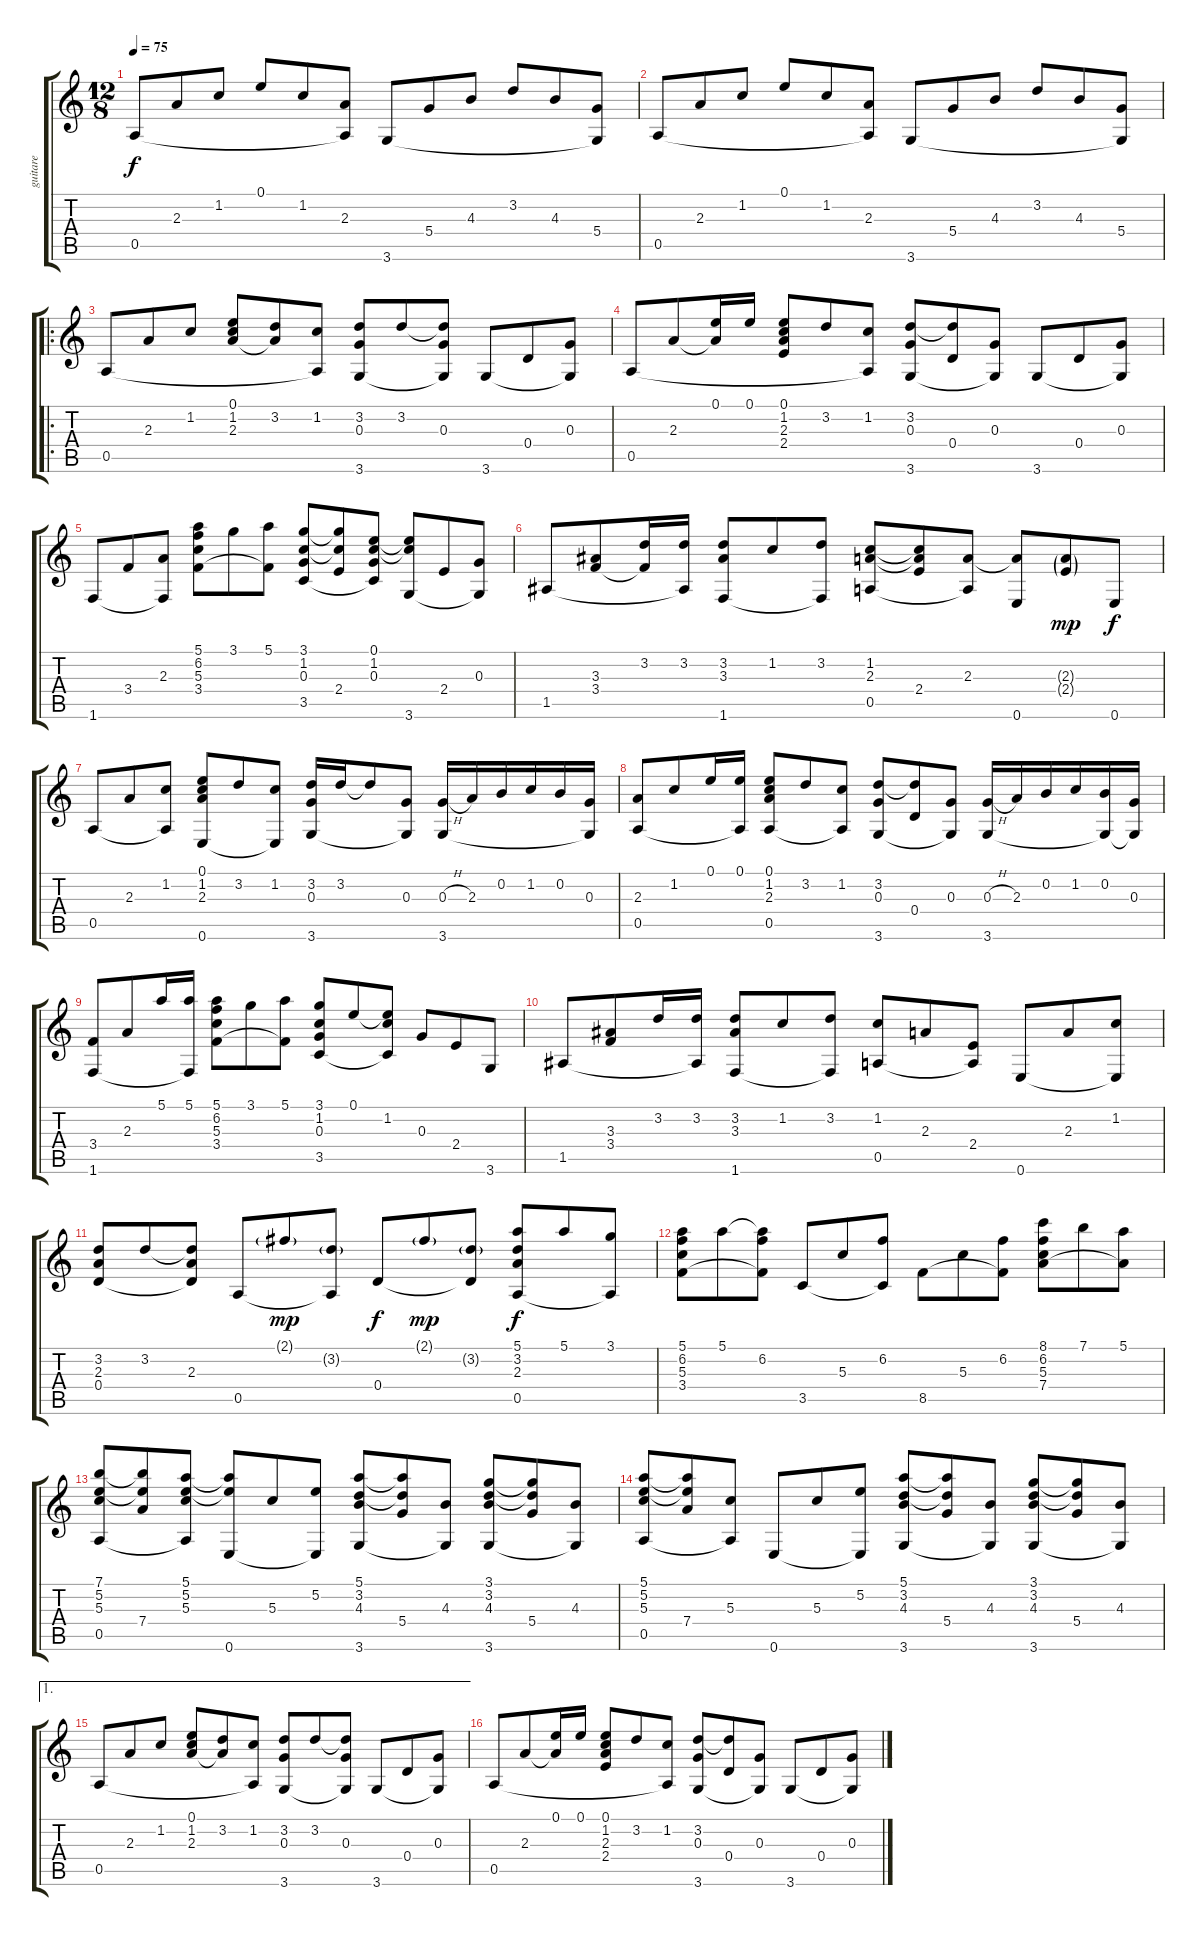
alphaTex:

\track ("guitare" "guitare") {instrument acousticguitarnylon}
\staff {score tabs}
\tuning (E4 B3 G3 D3 A2 E2) {hide}
\ts (12 8)
\tempo 75
\clef g2
\ks c
0.5.8{dy f instrument acousticguitarnylon} 2.3.8 1.2.8 0.1.8 1.2.8 (2.3 0.5{t}).8 3.6.8 5.4.8 4.3.8 3.2.8 4.3.8 (5.4 3.6{t}).8 |
0.5.8 2.3.8 1.2.8 0.1.8 1.2.8 (2.3 0.5{t}).8 3.6.8 5.4.8 4.3.8 3.2.8 4.3.8 (5.4 3.6{t}).8 |
\ro
0.5.8 2.3.8 1.2.8 (0.1 1.2 2.3).8 (3.2 2.3{t}).8 (1.2 0.5{t}).8 (3.2 0.3 3.6).8 3.2.8 (3.2{t} 0.3 3.6{t}).8 3.6.8 0.4.8 (0.3 3.6{t}).8 |
0.5.8 2.3.8 (0.1 2.3{t}).16 0.1.16 (0.1 1.2 2.3 2.4).8 3.2.8 (1.2 0.5{t}).8 (3.2 0.3 3.6).8 (3.2{t} 0.4).8 (0.3 3.6{t}).8 3.6.8 0.4.8 (0.3 3.6{t}).8 |
1.6.8 3.4.8 (2.3 1.6{t}).8 (5.1 6.2 5.3 3.4).8 3.1.8 (5.1 3.4{t}).8 (3.1 1.2 0.3 3.5).8 (3.1{t} 1.2{t} 2.4).8 (0.1 1.2 0.3 3.5{t}).8 (0.1{t} 1.2{t} 3.6).8 2.4.8 (0.3 3.6{t}).8 |
1.5.8 (3.3 3.4).8 (3.2 3.4{t}).16 (3.2 1.5{t}).16 (3.2 3.3 1.6).8 1.2.8 (3.2 1.6{t}).8 (1.2 2.3 0.5).8 (1.2{t} 2.3{t} 2.4).8 (2.3 0.5{t}).8 (2.3{t} 0.6).8 (2.3{g} 2.4{g}).8{dy mp} 0.6.8{dy f} |
0.5.8 2.3.8 (1.2 0.5{t}).8 (0.1 1.2 2.3 0.6).8 3.2.8 (1.2 0.6{t}).8 (3.2 0.3 3.6).16 3.2.16 3.2{t}.8 (0.3 3.6{t}).8 (0.3{h} 3.6).16 2.3.16 0.2.16 1.2.16 0.2.16 (0.3 3.6{t}).16 |
(2.3 0.5).8 1.2.8 0.1.16 (0.1 0.5{t}).16 (0.1 1.2 2.3 0.5).8 3.2.8 (1.2 0.5{t}).8 (3.2 0.3 3.6).8 (3.2{t} 0.4).8 (0.3 3.6{t}).8 (0.3{h} 3.6).16 2.3.16 0.2.16 1.2.16 (0.2 3.6{t}).16 (0.3 3.6{t}).16 |
(3.4 1.6).8 2.3.8 5.1.16 (5.1 1.6{t}).16 (5.1 6.2 5.3 3.4).8 3.1.8 (5.1 3.4{t}).8 (3.1 1.2 0.3 3.5).8 0.1.8 (0.1{t} 1.2 3.5{t}).8 0.3.8 2.4.8 3.6.8 |
1.5.8 (3.3 3.4).8 3.2.16 (3.2 1.5{t}).16 (3.2 3.3 1.6).8 1.2.8 (3.2 1.6{t}).8 (1.2 0.5).8 2.3.8 (2.4 0.5{t}).8 0.6.8 2.3.8 (1.2 0.6{t}).8 |
(3.2 2.3 0.4).8 3.2.8 (3.2{t} 2.3 0.4{t}).8 0.5.8 2.1{g}.8{dy mp} (3.2{g} 0.5{t}).8 0.4.8{dy f} 2.1{g}.8{dy mp} (3.2{g} 0.4{t}).8 (5.1 3.2 2.3 0.5).8{dy f} 5.1.8 (3.1 0.5{t}).8 |
(5.1 6.2 5.3 3.4).8 5.1.8 (5.1{t} 6.2 3.4{t}).8 3.5.8 5.3.8 (6.2 3.5{t}).8 8.5.8 5.3.8 (6.2 8.5{t}).8 (8.1 6.2 5.3 7.4).8 7.1.8 (5.1 7.4{t}).8 |
(7.1 5.2 5.3 0.5).8 (7.1{t} 5.2{t} 7.4).8 (5.1 5.2 5.3 0.5{t}).8 (5.1{t} 5.2{t} 0.6).8 5.3.8 (5.2 0.6{t}).8 (5.1 3.2 4.3 3.6).8 (5.1{t} 3.2{t} 5.4).8 (4.3 3.6{t}).8 (3.1 3.2 4.3 3.6).8 (3.1{t} 3.2{t} 5.4).8 (4.3 3.6{t}).8 |
(5.1 5.2 5.3 0.5).8 (5.1{t} 5.2{t} 7.4).8 (5.3 0.5{t}).8 0.6.8 5.3.8 (5.2 0.6{t}).8 (5.1 3.2 4.3 3.6).8 (5.1{t} 3.2{t} 5.4).8 (4.3 3.6{t}).8 (3.1 3.2 4.3 3.6).8 (3.1{t} 3.2{t} 5.4).8 (4.3 3.6{t}).8 |
\ae 1
0.5.8 2.3.8 1.2.8 (0.1 1.2 2.3).8 (3.2 2.3{t}).8 (1.2 0.5{t}).8 (3.2 0.3 3.6).8 3.2.8 (3.2{t} 0.3 3.6{t}).8 3.6.8 0.4.8 (0.3 3.6{t}).8 |
0.5.8 2.3.8 (0.1 2.3{t}).16 0.1.16 (0.1 1.2 2.3 2.4).8 3.2.8 (1.2 0.5{t}).8 (3.2 0.3 3.6).8 (3.2{t} 0.4).8 (0.3 3.6{t}).8 3.6.8 0.4.8 (0.3 3.6{t}).8
